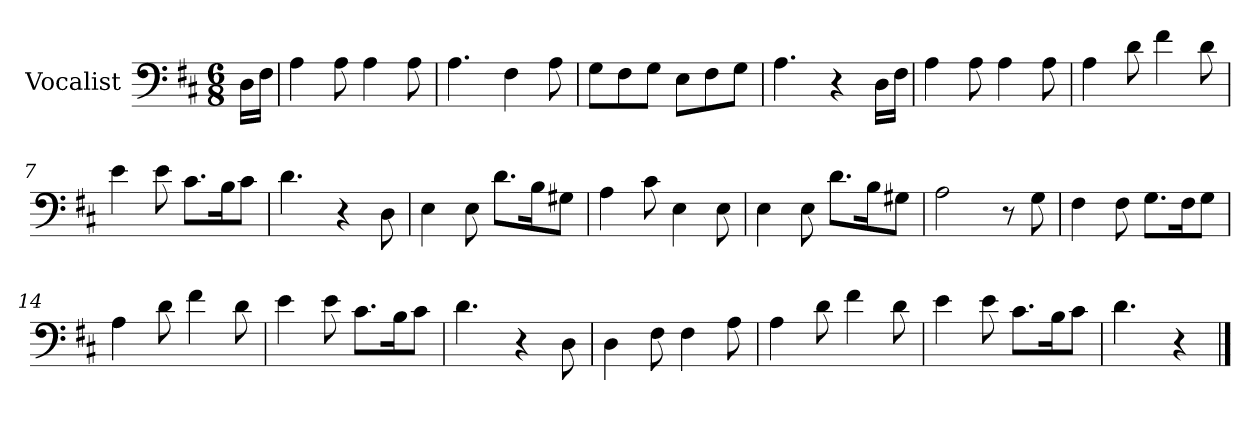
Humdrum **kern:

**kern
*part1
*staff1
*I"Vocalist
*k[f#c#]
*D:
*M6/8
=
16DLL
16F#JJ
=1
4A
8A
4A
8A
=2
4.A
4F#
8A
=3
8GL
8F#
8GJ
8EL
8F#
8GJ
=4
4.A
4r
16DLL
16F#JJ
=5
4A
8A
4A
8A
=6
4A
8d
4f#
8d
=7
4e
8e
8.c#L
16BK
8c#J
=8
4.d
4r
8D
=9
4E
8E
8.dL
16BK
8G#XJ
=10
4A
8c#
4E
8E
=11
4E
8E
8.dL
16BK
8G#XJ
=12
2A
8r
8G
=13
4F#
8F#
8.GL
16F#K
8GJ
=14
4A
8d
4f#
8d
=15
4e
8e
8.c#L
16BK
8c#J
=16
4.d
4r
8D
=17
4D
8F#
4F#
8A
=18
4A
8d
4f#
8d
=19
4e
8e
8.c#L
16BK
8c#J
=20
4.d
4r
==
*-
